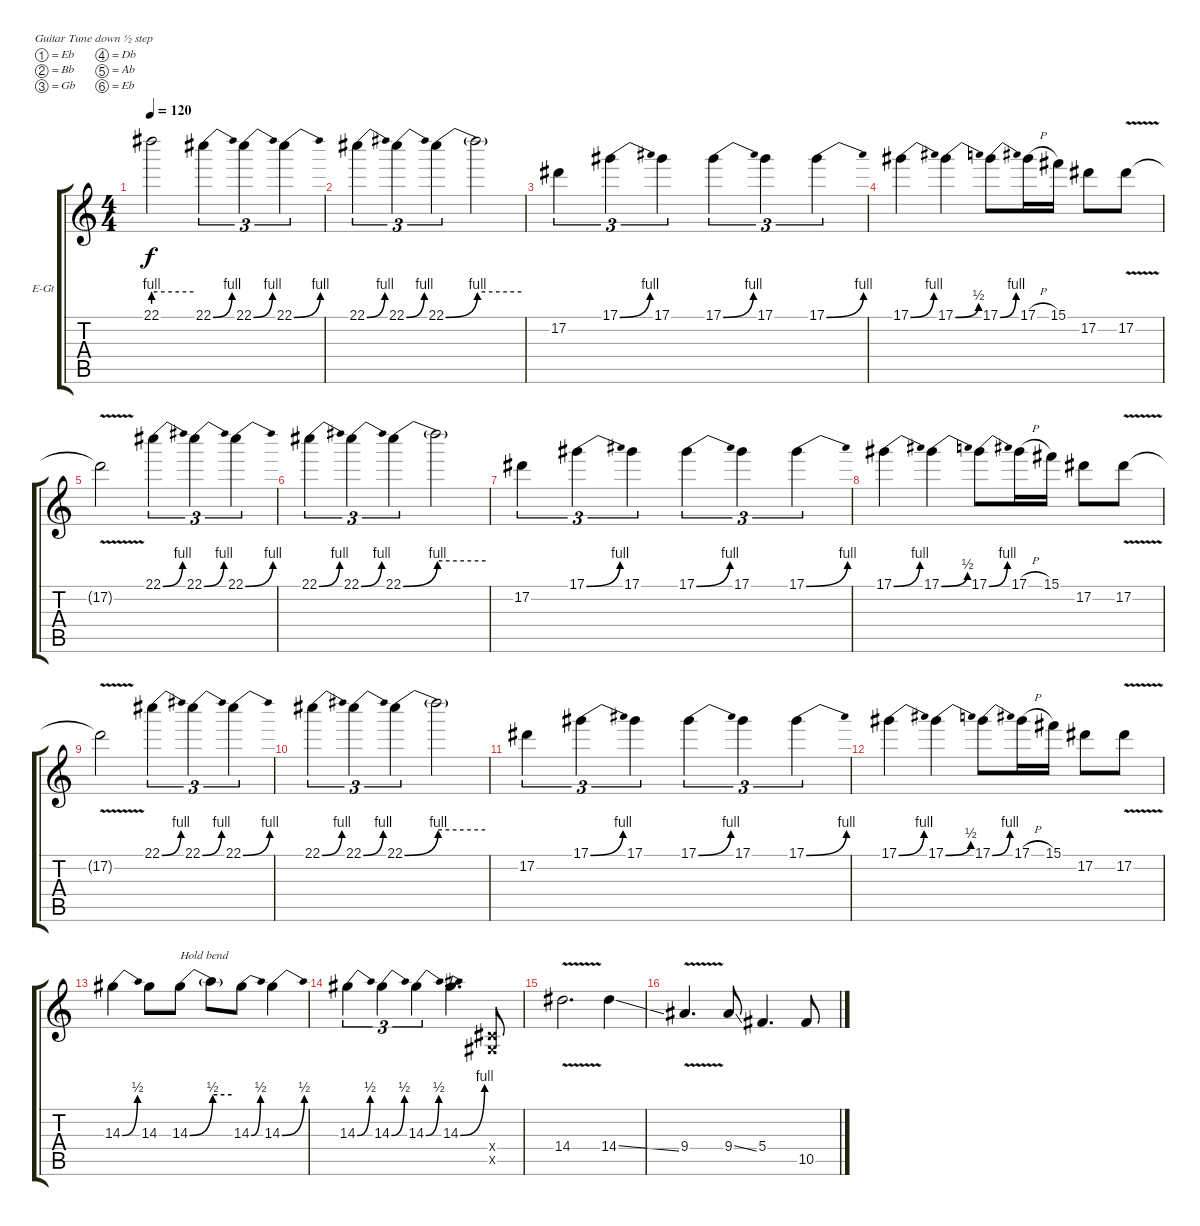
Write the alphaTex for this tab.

\bracketExtendMode groupsimilarinstruments
\firstSystemTrackNameOrientation horizontal
\otherSystemsTrackNameOrientation horizontal
\track ("gtr 5" "E-Gt") {instrument distortionguitar}
\staff {score tabs}
\tuning (Eb4 Bb3 Gb3 Db3 Ab2 Eb2)
\ts (4 4)
\tempo 120
\clef g2
\ks c
22.1{be (hold 0 4 60 4) t}.2{dy f} 22.1{be (bend 0 0 60 4)}.4{tu (3 2)} 22.1{be (bend 0 0 60 4)}.4{tu (3 2)} 22.1{be (bend 0 0 60 4)}.4{tu (3 2)} |
22.1{be (bend 0 0 60 4)}.4{tu (3 2)} 22.1{be (bend 0 0 60 4)}.4{tu (3 2)} 22.1{be (bend 0 0 60 4)}.4{tu (3 2)} 22.1{be (hold 0 4 60 4) t}.2 |
17.2.4{tu (3 2)} 17.1{be (bend 0 0 60 4)}.4{tu (3 2)} 17.1.4{tu (3 2)} 17.1{be (bend 0 0 60 4)}.4{tu (3 2)} 17.1.4{tu (3 2)} 17.1{be (bend 0 0 60 4)}.4{tu (3 2)} |
17.1{be (bend 0 0 60 4)}.4 17.1{be (bend 0 0 60 2)}.4 17.1{be (bend 0 0 60 4)}.8 17.1{h}.16 15.1.16 17.2.8 17.2{v}.8 |
17.2{v t}.2 22.1{be (bend 0 0 60 4)}.4{tu (3 2)} 22.1{be (bend 0 0 60 4)}.4{tu (3 2)} 22.1{be (bend 0 0 60 4)}.4{tu (3 2)} |
22.1{be (bend 0 0 60 4)}.4{tu (3 2)} 22.1{be (bend 0 0 60 4)}.4{tu (3 2)} 22.1{be (bend 0 0 60 4)}.4{tu (3 2)} 22.1{be (hold 0 4 60 4) t}.2 |
17.2.4{tu (3 2)} 17.1{be (bend 0 0 60 4)}.4{tu (3 2)} 17.1.4{tu (3 2)} 17.1{be (bend 0 0 60 4)}.4{tu (3 2)} 17.1.4{tu (3 2)} 17.1{be (bend 0 0 60 4)}.4{tu (3 2)} |
17.1{be (bend 0 0 60 4)}.4 17.1{be (bend 0 0 60 2)}.4 17.1{be (bend 0 0 60 4)}.8 17.1{h}.16 15.1.16 17.2.8 17.2{v}.8 |
17.2{v t}.2 22.1{be (bend 0 0 60 4)}.4{tu (3 2)} 22.1{be (bend 0 0 60 4)}.4{tu (3 2)} 22.1{be (bend 0 0 60 4)}.4{tu (3 2)} |
22.1{be (bend 0 0 60 4)}.4{tu (3 2)} 22.1{be (bend 0 0 60 4)}.4{tu (3 2)} 22.1{be (bend 0 0 60 4)}.4{tu (3 2)} 22.1{be (hold 0 4 60 4) t}.2 |
17.2.4{tu (3 2)} 17.1{be (bend 0 0 60 4)}.4{tu (3 2)} 17.1.4{tu (3 2)} 17.1{be (bend 0 0 60 4)}.4{tu (3 2)} 17.1.4{tu (3 2)} 17.1{be (bend 0 0 60 4)}.4{tu (3 2)} |
17.1{be (bend 0 0 60 4)}.4 17.1{be (bend 0 0 60 2)}.4 17.1{be (bend 0 0 60 4)}.8 17.1{h}.16 15.1.16 17.2.8 17.2{v}.8 |
14.3{be (bend 0 0 60 2)}.4 14.3.8 14.3{be (bend 0 0 60 2)}.8{txt "Hold bend"} 14.3{be (hold 0 2 60 2) t}.8 14.3{be (bend 0 0 60 2)}.8 14.3{be (bend 0 0 60 2)}.4 |
14.3{be (bend 0 0 60 2)}.4{tu (3 2)} 14.3{be (bend 0 0 60 2)}.4{tu (3 2)} 14.3{be (bend 0 0 60 2)}.4{tu (3 2)} 14.3{be (bend 0 0 60 4)}.4{d} (0.4{x} 0.5{x}).8 |
14.4{v}.2{d} 14.4{ss}.4 |
9.4{v}.4{d} 9.4{ss}.8 5.4.4{d} 10.5{ss}.8
